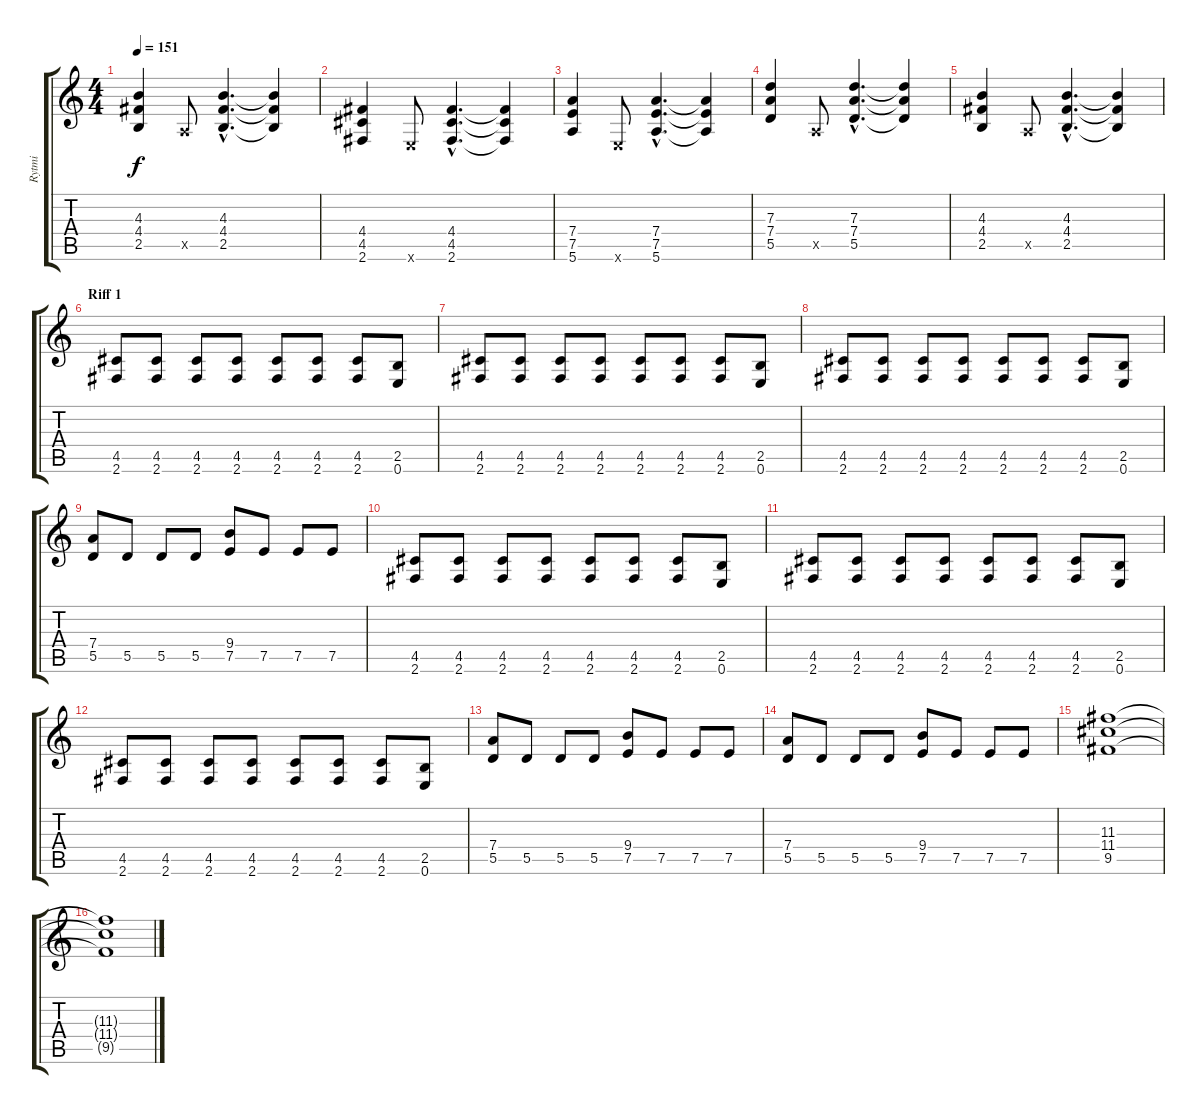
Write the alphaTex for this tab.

\track ("Rytmi" "Rytmi") {instrument distortionguitar}
\staff {score tabs}
\tuning (E4 B3 G3 D3 A2 E2) {hide}
\ts (4 4)
\tempo 151
\clef g2
\ks c
(4.3 4.4 2.5).4{dy f} 0.5{x}.8 (4.3{hac} 4.4{hac} 2.5{hac}).4{d} (4.3{t} 4.4{t} 2.5{t}).4 |
(4.4 4.5 2.6).4 0.6{x}.8 (4.4{hac} 4.5{hac} 2.6{hac}).4{d} (4.4{t} 4.5{t} 2.6{t}).4 |
(7.4 7.5 5.6).4 0.6{x}.8 (7.4{hac} 7.5{hac} 5.6{hac}).4{d} (7.4{t} 7.5{t} 5.6{t}).4 |
(7.3 7.4 5.5).4 0.5{x}.8 (7.3{hac} 7.4{hac} 5.5{hac}).4{d} (7.3{t} 7.4{t} 5.5{t}).4 |
(4.3 4.4 2.5).4 0.5{x}.8 (4.3{hac} 4.4{hac} 2.5{hac}).4{d} (4.3{t} 4.4{t} 2.5{t}).4 |
\section ("" "Riff 1")
(4.5 2.6).8 (4.5 2.6).8 (4.5 2.6).8 (4.5 2.6).8 (4.5 2.6).8 (4.5 2.6).8 (4.5 2.6).8 (2.5 0.6).8 |
(4.5 2.6).8 (4.5 2.6).8 (4.5 2.6).8 (4.5 2.6).8 (4.5 2.6).8 (4.5 2.6).8 (4.5 2.6).8 (2.5 0.6).8 |
(4.5 2.6).8 (4.5 2.6).8 (4.5 2.6).8 (4.5 2.6).8 (4.5 2.6).8 (4.5 2.6).8 (4.5 2.6).8 (2.5 0.6).8 |
(7.4 5.5).8 5.5.8 5.5.8 5.5.8 (9.4 7.5).8 7.5.8 7.5.8 7.5.8 |
(4.5 2.6).8 (4.5 2.6).8 (4.5 2.6).8 (4.5 2.6).8 (4.5 2.6).8 (4.5 2.6).8 (4.5 2.6).8 (2.5 0.6).8 |
(4.5 2.6).8 (4.5 2.6).8 (4.5 2.6).8 (4.5 2.6).8 (4.5 2.6).8 (4.5 2.6).8 (4.5 2.6).8 (2.5 0.6).8 |
(4.5 2.6).8 (4.5 2.6).8 (4.5 2.6).8 (4.5 2.6).8 (4.5 2.6).8 (4.5 2.6).8 (4.5 2.6).8 (2.5 0.6).8 |
(7.4 5.5).8 5.5.8 5.5.8 5.5.8 (9.4 7.5).8 7.5.8 7.5.8 7.5.8 |
(7.4 5.5).8 5.5.8 5.5.8 5.5.8 (9.4 7.5).8 7.5.8 7.5.8 7.5.8 |
(11.3 11.4 9.5).1 |
(11.3{t} 11.4{t} 9.5{t}).1
